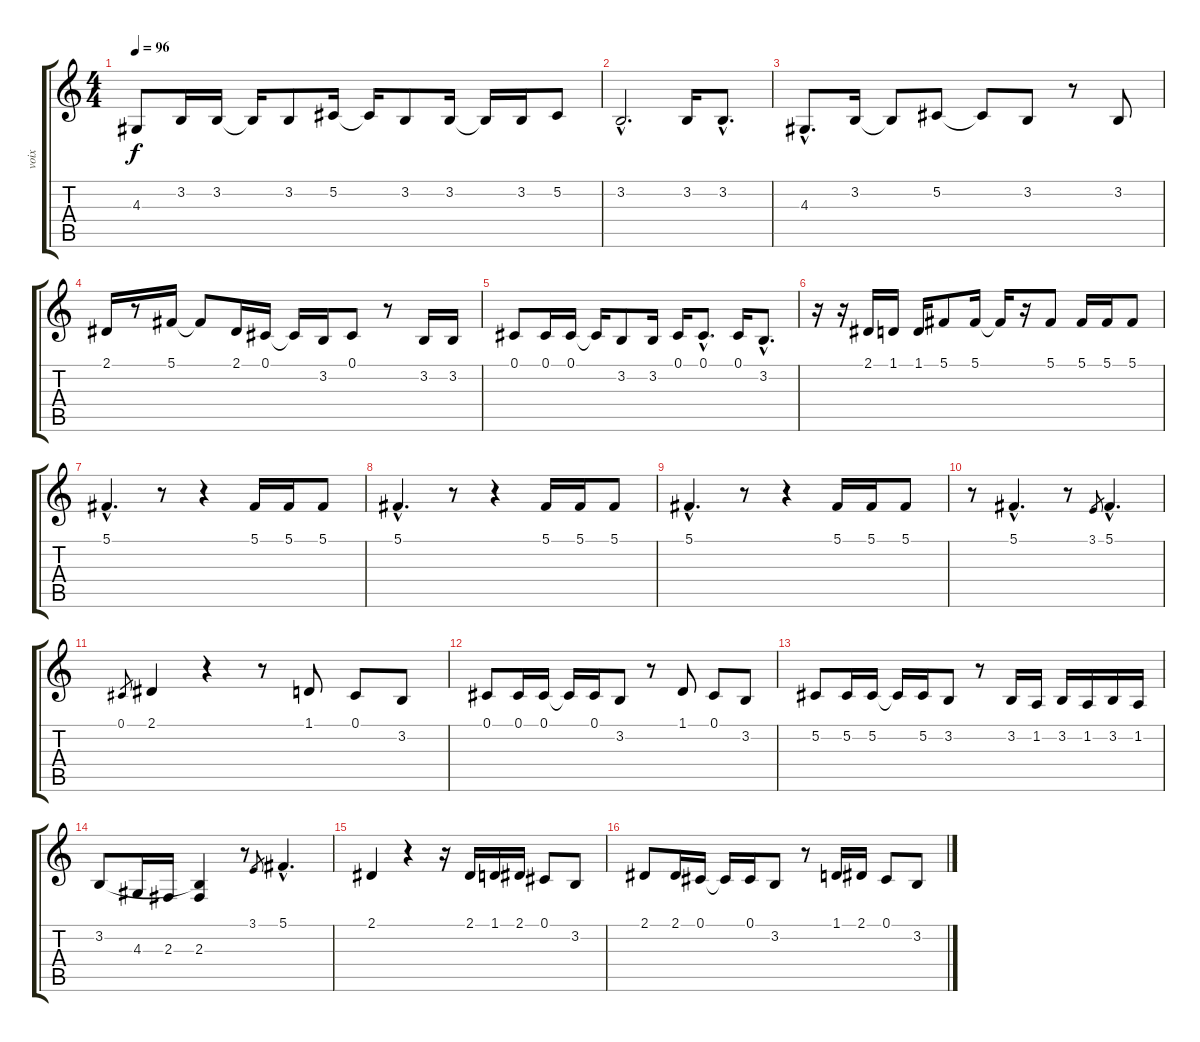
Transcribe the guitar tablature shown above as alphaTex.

\track ("voix" "voix") {instrument acousticgrandpiano}
\staff {score tabs}
\tuning (Db4 Ab3 E3 B2 Gb2 B1) {hide}
\ts (4 4)
\tempo 96
\clef g2
\ks c
4.3.8{dy f} 3.2.16 3.2.16 3.2{t}.16 3.2.8 5.2.16 5.2{t}.16 3.2.8 3.2.16 3.2{t}.16 3.2.16 5.2.8 |
3.2{hac}.2{d} 3.2.16 3.2{hac}.8{d} |
4.3{hac}.8{d} 3.2.16 3.2{t}.8 5.2.8 5.2{t}.8 3.2.8 r.8 3.2.8 |
2.1.16 r.8 5.1.16 5.1{t}.8 2.1.16 0.1.16 0.1{t}.16 3.2.16 0.1.8 r.8 3.2.16 3.2.16 |
0.1.8 0.1.16 0.1.16 0.1{t}.16 3.2.8 3.2.16 0.1.16 0.1{hac}.8{d} 0.1.16 3.2{hac}.8{d} |
r.16 r.16 2.1.16 1.1.16 1.1.16 5.1.8 5.1.16 5.1{t}.16 r.16 5.1.8 5.1.16 5.1.16 5.1.8 |
5.1{hac}.4{d instrument tangoaccordion} r.8 r.4 5.1.16 5.1.16 5.1.8 |
5.1{hac}.4{d} r.8 r.4 5.1.16 5.1.16 5.1.8 |
5.1{hac}.4{d} r.8 r.4 5.1.16 5.1.16 5.1.8 |
r.8 5.1{hac}.4{d} r.8 3.1.8{gr} 5.1{hac}.4{d} |
0.1.8{gr} 2.1.4 r.4 r.8 1.1.8 0.1.8 3.2.8 |
0.1.8 0.1.16 0.1.16 0.1{t}.16 0.1.16 3.2.8 r.8 1.1.8 0.1.8 3.2.8 |
5.2.8 5.2.16 5.2.16 5.2{t}.16 5.2.16 3.2.8 r.8 3.2.16 1.2.16 3.2.16 1.2.16 3.2.16 1.2.16 |
3.2.8 4.3.16 2.3.16 (3.2{t} 2.3).4 r.8 3.1.8{gr} 5.1{hac}.4{d} |
2.1.4{instrument tangoaccordion} r.4 r.16 2.1.16 1.1.16 2.1.16 0.1.8 3.2.8 |
2.1.8 2.1.16 0.1.16 0.1{t}.16 0.1.16 3.2.8 r.8 1.1.16 2.1.16 0.1.8 3.2.8
